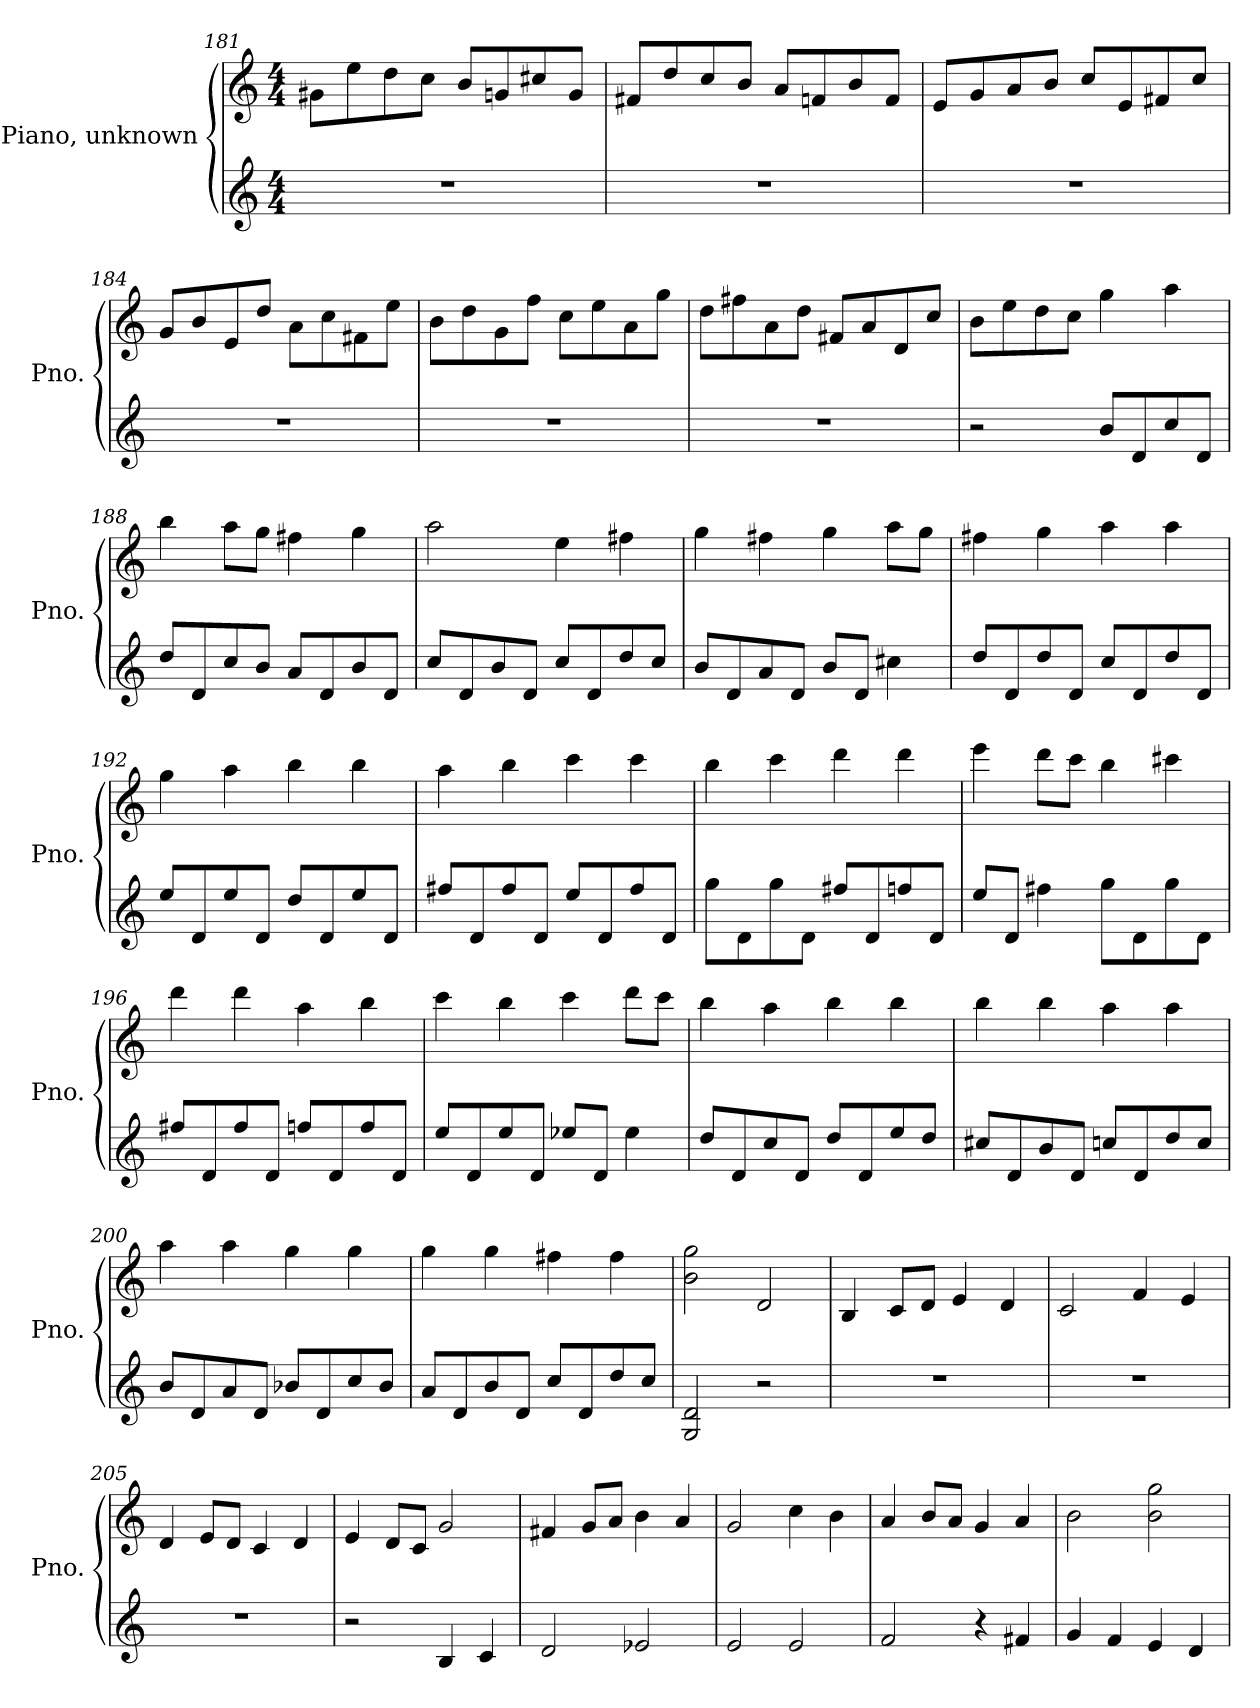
**kern	**kern
*part1	*part1
*staff2	*staff1
*I"Piano, unknown	*
*I'Pno.	*
*clefG2	*clefG2
*k[]	*k[]
*M4/4	*M4/4
=181	=181
1r	8g#X\L
.	8ee\
.	8dd\
.	8cc\J
.	8b/L
.	8gn/
.	8cc#X/
.	8g/J
!!LO:LB:g=z
=182	=182
1r	8f#X/L
.	8dd/
.	8cc/
.	8b/J
.	8a/L
.	8fn/
.	8b/
.	8f/J
=183	=183
1r	8e/L
.	8g/
.	8a/
.	8b/J
.	8cc/L
.	8e/
.	8f#X/
.	8cc/J
=184	=184
1r	8g/L
.	8b/
.	8e/
.	8dd/J
.	8a\L
.	8cc\
.	8f#X\
.	8ee\J
=185	=185
1r	8b\L
.	8dd\
.	8g\
.	8ff\J
.	8cc\L
.	8ee\
.	8a\
.	8gg\J
!!LO:LB:g=z
=186	=186
1r	8dd\L
.	8ff#X\
.	8a\
.	8dd\J
.	8f#X/L
.	8a/
.	8d/
.	8cc/J
=187	=187
2r	8b\L
.	8ee\
.	8dd\
.	8cc\J
8b/L	4gg\
8d/	.
8cc/	4aa\
8d/J	.
=188	=188
8dd/L	4bb\
8d/	.
8cc/	8aa\L
8b/J	8gg\J
8a/L	4ff#X\
8d/	.
8b/	4gg\
8d/J	.
=189	=189
8cc/L	2aa\
8d/	.
8b/	.
8d/J	.
8cc/L	4ee\
8d/	.
8dd/	4ff#X\
8cc/J	.
=190	=190
8b/L	4gg\
8d/	.
8a/	4ff#X\
8d/J	.
8b/L	4gg\
8d/J	.
4cc#X\	8aa\L
.	8gg\J
!!LO:LB:g=z
=191	=191
8dd/L	4ff#X\
8d/	.
8dd/	4gg\
8d/J	.
8cc/L	4aa\
8d/	.
8dd/	4aa\
8d/J	.
=192	=192
8ee/L	4gg\
8d/	.
8ee/	4aa\
8d/J	.
8dd/L	4bb\
8d/	.
8ee/	4bb\
8d/J	.
=193	=193
8ff#X/L	4aa\
8d/	.
8ff#/	4bb\
8d/J	.
8ee/L	4ccc\
8d/	.
8ff#/	4ccc\
8d/J	.
=194	=194
8gg\L	4bb\
8d\	.
8gg\	4ccc\
8d\J	.
8ff#X/L	4ddd\
8d/	.
8ffn/	4ddd\
8d/J	.
!!LO:LB:g=z
=195	=195
8ee/L	4eee\
8d/J	.
4ff#X\	8ddd\L
.	8ccc\J
8gg\L	4bb\
8d\	.
8gg\	4ccc#X\
8d\J	.
=196	=196
8ff#X/L	4ddd\
8d/	.
8ff#/	4ddd\
8d/J	.
8ffn/L	4aa\
8d/	.
8ff/	4bb\
8d/J	.
=197	=197
8ee/L	4ccc\
8d/	.
8ee/	4bb\
8d/J	.
8ee-X/L	4ccc\
8d/J	.
4ee-\	8ddd\L
.	8ccc\J
=198	=198
8dd/L	4bb\
8d/	.
8cc/	4aa\
8d/J	.
8dd/L	4bb\
8d/	.
8ee/	4bb\
8dd/J	.
!!LO:PB:g=z
=199	=199
8cc#X/L	4bb\
8d/	.
8b/	4bb\
8d/J	.
8ccn/L	4aa\
8d/	.
8dd/	4aa\
8cc/J	.
=200	=200
8b/L	4aa\
8d/	.
8a/	4aa\
8d/J	.
8b-X/L	4gg\
8d/	.
8cc/	4gg\
8b-/J	.
=201	=201
8a/L	4gg\
8d/	.
8b/	4gg\
8d/J	.
8cc/L	4ff#X\
8d/	.
8dd/	4ff#\
8cc/J	.
=202	=202
2G/ 2d/	2b\ 2gg\
2r	2d/
=203	=203
1r	4B/
.	8c/L
.	8d/J
.	4e/
.	4d/
=204	=204
1r	2c/
.	4f/
.	4e/
!!LO:LB:g=z
=205	=205
1r	4d/
.	8e/L
.	8d/J
.	4c/
.	4d/
=206	=206
2r	4e/
.	8d/L
.	8c/J
4B/	2g/
4c/	.
=207	=207
2d/	4f#X/
.	8g/L
.	8a/J
2e-X/	4b\
.	4a/
=208	=208
2e/	2g/
2e/	4cc\
.	4b\
=209	=209
2f/	4a/
.	8b/L
.	8a/J
4r	4g/
4f#X/	4a/
=210	=210
4g/	2b\
4f/	.
4e/	2b\ 2gg\
4d/	.
=	=
*-	*-
